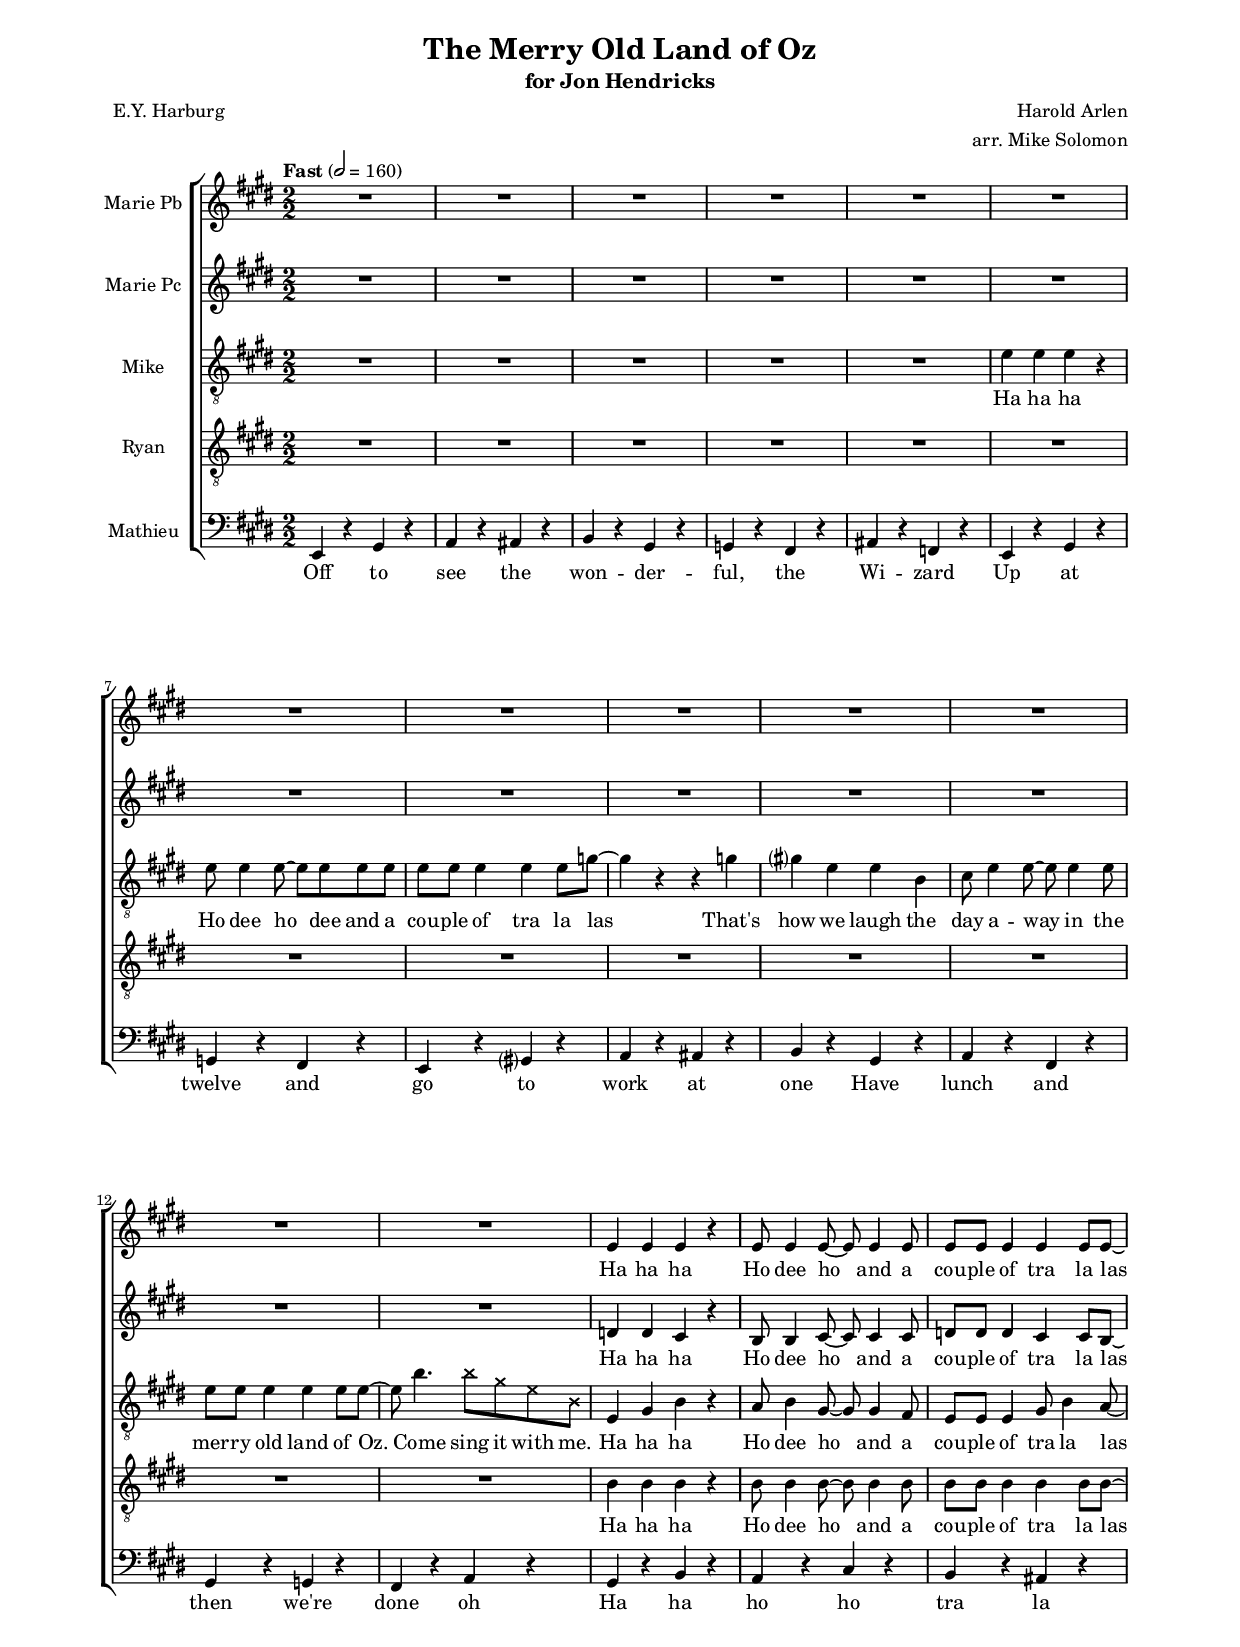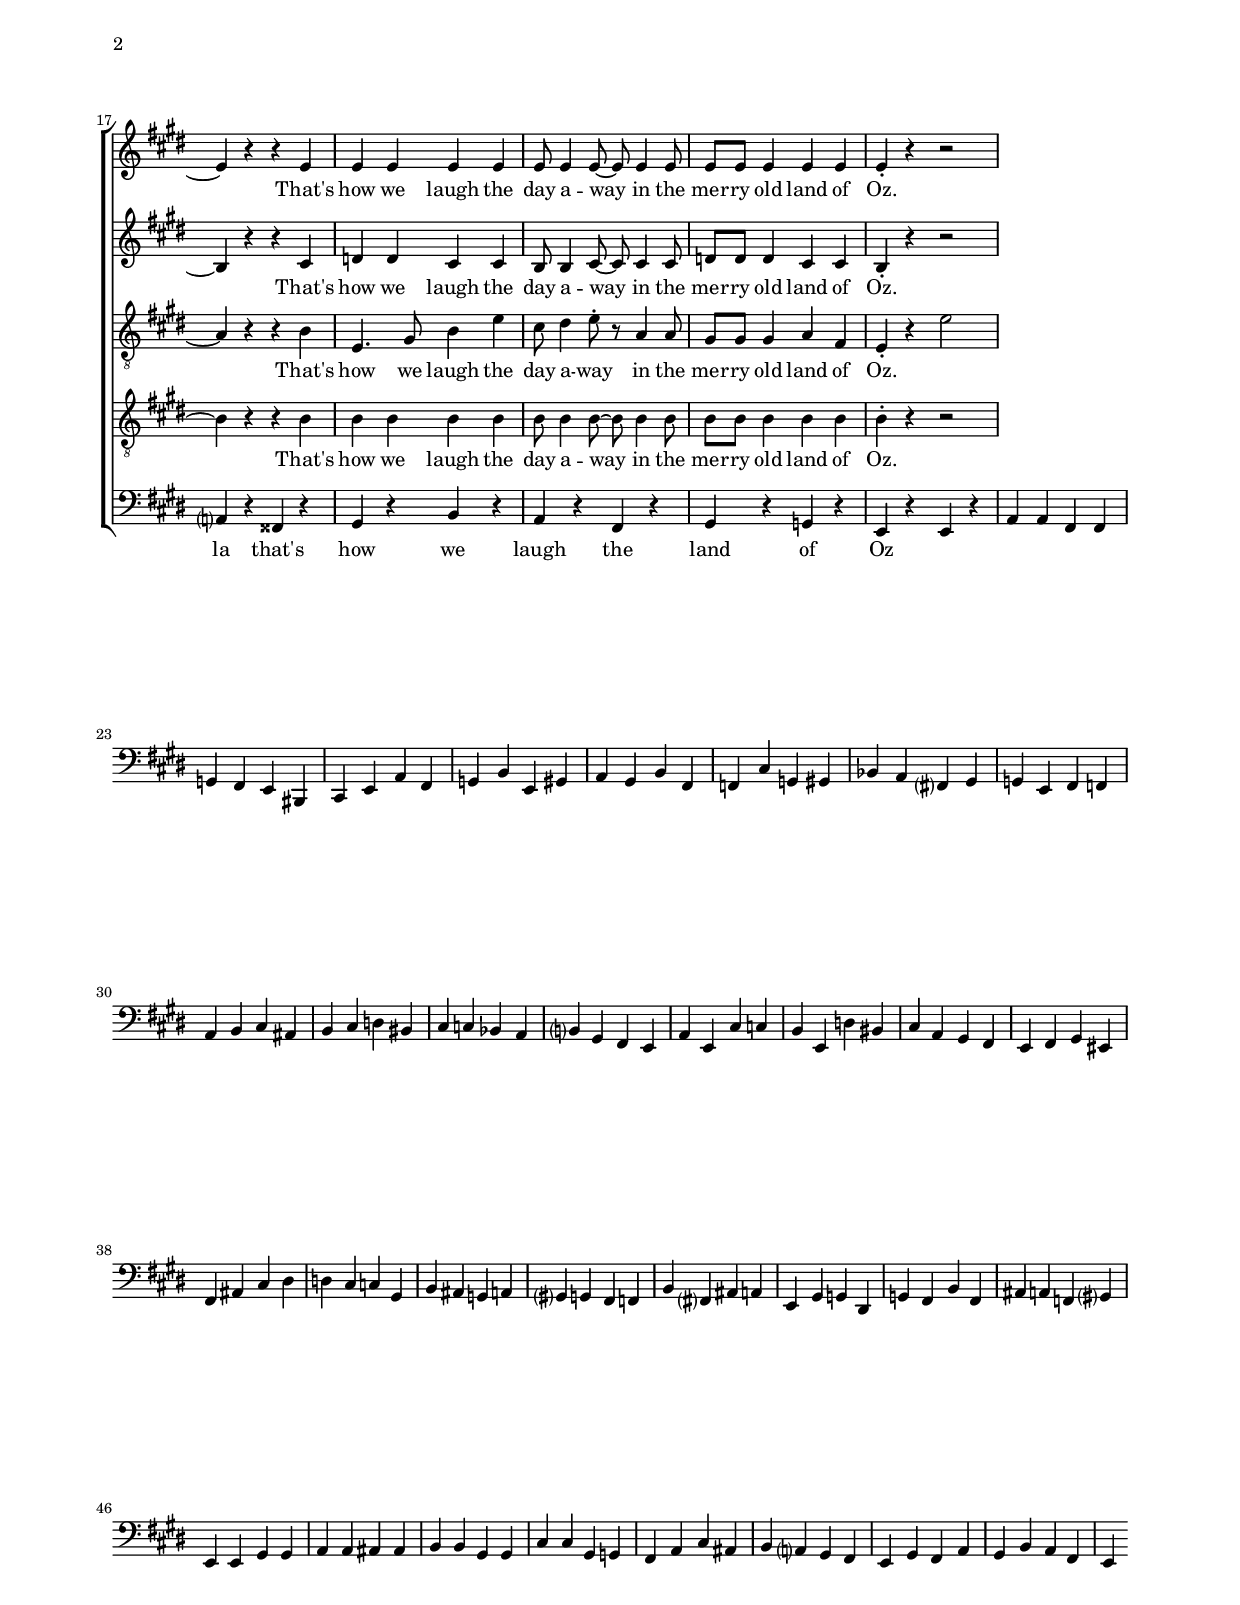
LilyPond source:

\version "2.17.0"
\include "defs-devel.ly"
\paper {
  footnote-separator-markup = \markup { \column { " "\override #`(span-factor . 1/5) { \draw-hline } }}
  footnote-padding = 5\mm
  top-system-spacing = #'((basic-distance . 1) (minimum-distance . 0) (padding . 1) (stretchability . 40))
  bottom-system-spacing = #'((basic-distance . 1) (minimum-distance . 0) (padding . 1) (stretchability . 50))
  ragged-right = ##f
  left-margin = 0.75\in
  right-margin = 0.75\in
  top-margin = 0.5\in
  bottom-margin = 0.6\in
  ragged-last-bottom = ##f
  %max-systems-per-page = #2
}
maybeStemUp =  { %{\stemUp%} }
maybeStemDown =  { %{\stemDown%} }
maybeStemNeutral = { %{\stemNeutral%} }
#(ly:set-option 'point-and-click #f)
sim = \markup \italic "sim."
MyRed = \Red
MyBlack = \Black
myred = \once \override NoteHead.color = #red
myblack = \revert NoteHead.color
%MyRed = \revert NoteHead.color
%MyBlack = \revert NoteHead.color
%myred = \revert NoteHead.color
%myblack = \revert NoteHead.color

%{
  repeated note
  repeated lick
  digs, scoops, etc
  rests in strange places...
  
%}

\header {
  title = "The Merry Old Land of Oz" %(1)"
  subtitle = \markup { for Jon Hendricks }
  composer = "Harold Arlen"
  poet = "E.Y. Harburg"
  arranger = "arr. Mike Solomon"
}

nothing = {}

marks = {
  \time 2/2
  \tempo "Fast" 2=160
}

prefatoryMatter = {
  \key e \major
  #(set-accidental-style 'modern-cautionary)
}

soprano = \relative c' {
  \prefatoryMatter
  R1*13 |
  e4 e e r |
  e8 e4 e8 ~ e e4 e8 |
  e e e4 e4 e8 e ~ |
  e4 r r e |
  e e e e |
  e8 e4 e8 ~ e e4 e8 |
  e8 e e4 e e |
  e4-. r r2 |
}

sopranoWords = \lyricmode {
  Ha ha ha
  Ho dee ho and a
  cou -- ple of tra la las
  That's how we laugh the day a -- way in the mer -- ry old land of Oz.
}

mezzo = \relative c' {
  \prefatoryMatter
  R1*13 |
  d4 d cis r |
  b8 b4 cis8 ~ cis cis4 cis8 |
  d d d4 cis4 cis8 b ~ |
  b4 r r cis |
  d d cis cis |
  b8 b4 cis8 ~ cis cis4 cis8 |
  d8 d d4 cis cis |
  b4-. r r2 |
}

mezzoWords = \lyricmode {
  Ha ha ha
  Ho dee ho and a
  cou -- ple of tra la las
  That's how we laugh the day a -- way in the mer -- ry old land of Oz.
}

alto = \relative c' {
  \prefatoryMatter
  \clef "treble_8"
  R1*5 |
  e4 e e r |
  e8 e4 e8 ~ e e e e |
  e e e4 e4 e8 g ~ |
  g4 r r g |
  gis! e e b cis8 e4 e8 ~ e e4 e8 |
  e8 e e4 e e8 e ~ e8 b'4. \Cross b8 gis e b 
  \nnnn e,4 gis b r |
  a8 b4 gis8 ~ gis gis4 fis8 |
  e e e4 gis8 b4 a8 ~ |
  a4 r r b |
  e,4. gis8 b4 e |
  cis8 dis4 e8-. r a,4 a8 |
  gis gis gis4 a fis |
  e-. r e'2 |
}

altoWords = \lyricmode {
  Ha ha ha
  Ho dee ho dee and a
  cou -- ple of tra la las
  That's how we laugh the day a -- way in the mer -- ry old land of Oz.
  Come sing it with me.
  Ha ha ha
  Ho dee ho and a
  cou -- ple of tra la las
  That's how we laugh the day a -- way in the mer -- ry old land of Oz.
}

tenor = \relative c' {
  \prefatoryMatter
  \clef "treble_8"
  R1*13 |
  b4 b b r |
  b8 b4 b8 ~ b b4 b8 |
  b b b4 b4 b8 b ~ |
  b4 r r b |
  b b b b |
  b8 b4 b8 ~ b b4 b8 |
  b8 b b4 b b |
  b4-. r r2 |
}

tenorWords = \lyricmode {
  Ha ha ha
  Ho dee ho and a
  cou -- ple of tra la las
  That's how we laugh the day a -- way in the mer -- ry old land of Oz.
}

bass = \relative c, {
  \prefatoryMatter
  \clef "bass"
  e4 r gis r |
  a r ais r |
  b r gis r |
  g r fis r |
  ais r f r |
  %%
  e r gis r |
  g r fis r |
  e r gis r |
  a r ais r |
  b r gis r |
  a r fis r |
  gis r g r |
  fis r a r |
  %%
  gis r b r |
  a r cis r |
  b r ais r |
  a r fisis r |
  gis r b r |
  a r fis r |
  gis r g r |
  e r e r |
  %%%
  a a fis fis |
  g fis e bis |
  cis e a fis |
  g b e, gis |
  a gis b fis |
  f cis' g gis |
  bes a fis gis |
  g e fis f |
  %%%
  a b cis ais |
  b cis d bis |
  cis c bes a |
  b gis fis e |
  a e cis' c |
  b e, d' bis |
  cis a gis fis |
  e fis gis eis |
  %%%
  fis ais cis dis |
  d cis c gis |
  b ais g a |
  gis g fis f |
  b fis ais a |
  e gis g dis |
  g fis b fis |
  ais a f gis |
  %%
  e e gis gis |
  a a ais ais |
  b b gis gis |
  cis cis gis g |
  fis a cis ais |
  b a gis fis |
  e gis fis a |
  gis b a fis |
  e
}

bassWords = \lyricmode {
  Off to see the won -- der -- ful, the Wi -- zard
  Up at twelve and go to work at one
  Have lunch and then we're done oh
  Ha ha ho ho
  tra la la that's 
  how we laugh the land of Oz
}

%%% SCORE
#(set-global-staff-size 16)

\score {
  \new ChoirStaff <<
    \new Staff \with { instrumentName = #"Marie Pb" %shortInstrumentName = #"M."
} <<
      \new Voice = "soprano" { << { \numericTimeSignature
        \soprano
      } {
        \marks
      } {
        \nothing
      }>> }
      \new Lyrics \lyricsto "soprano" {
        \sopranoWords
      }
    >>
    \new Staff \with { instrumentName = #"Marie Pc" %shortInstrumentName = #"E."
} <<
      \new Voice = "mezzo" { << { \numericTimeSignature
        \mezzo
      } {
        \nothing
      } >> }
      \new Lyrics \lyricsto "mezzo" {
        \mezzoWords
      }
    >>
    \new Staff \with { instrumentName = #"Mike" %shortInstrumentName = #"Mk."
} <<
      \new Voice = "alto" { << { \numericTimeSignature
        \alto
      } {
        \nothing
      } >> }
      \new Lyrics \lyricsto "alto" {
        \altoWords
      }
    >>
    \new Staff \with { instrumentName = #"Ryan" %shortInstrumentName = #"R."
} <<
      \new Voice = "tenor" { << { \numericTimeSignature
        \tenor
      } {
        \nothing
      } >> }
      \new Lyrics \lyricsto "tenor" {
        \tenorWords
      }
    >>
    \new Staff = "realBass" \with { instrumentName = #"Mathieu" %shortInstrumentName = #"P." %\markup { \concat { E \super u . } }
} <<
      \new Voice = "bass" { << { \numericTimeSignature
        \bass
      } {
        \nothing
      } >> }
      \new Lyrics \lyricsto "bass" {
        \bassWords
      }
    >>
  >>
  \layout {
    \context {
      \Voice
      \override TextScript #'layer = #6
      \override NoteHead #'layer = #7
      \override Glissando #'breakable = ##t
      \override TupletNumber #'breakable = ##t
      \override TupletBracket #'breakable = ##t
      \remove "Forbid_line_break_engraver"
    }
    \context {
      \Staff
      \consists "Metronome_mark_engraver"
      \override TimeSignature #'style = #'numbered
      \override StaffSymbol #'layer = #4
      \override TimeSignature #'layer = #3
      \override TimeSignature #'whiteout = ##t
    }
    \context {
      \Lyrics
      %\override LyricText #'whiteout = ##t
      \override LyricText #'layer = #6
    }
    \context {
      \Score
      \remove "Metronome_mark_engraver"
      \override NonMusicalPaperColumn #'allow-loose-spacing = ##f
    }
  }
}

%{
%%% piano redux
#(set-global-staff-size 20)

\score {
  \new PianoStaff <<
    \new Staff <<
      \new Voice = "1" { \voiceOne << \soprano \marks >> }
      \new Voice = "2" { \voiceTwo \mezzo }
      \new Voice = "3" { \voiceThree \alto }
    >>
    \new Staff <<
      \new Voice = "4" { \voiceOne \tenor }
      \new Voice = "5" { \voiceTwo \bass }
    >>
  >>
  \layout {
    \context {
      \Voice
      \override TextScript #'layer = #6
      \override NoteHead #'layer = #7
      \override Glissando #'breakable = ##t
      \override TupletNumber #'breakable = ##t
      \override TupletBracket #'breakable = ##t
      \remove "Forbid_line_break_engraver"
    }
    \context {
      \Staff
      \consists "Metronome_mark_engraver"
      \override TimeSignature #'style = #'numbered
      \override StaffSymbol #'layer = #4
      \override TimeSignature #'layer = #3
      \override TimeSignature #'whiteout = ##t
    }
    \context {
      \Lyrics
      %\override LyricText #'whiteout = ##t
      \override LyricText #'layer = #6
    }
    \context {
      \Score
      \remove "Metronome_mark_engraver"
      \override NonMusicalPaperColumn #'allow-loose-spacing = ##f
    }
  }
}
%}
%%% MIDI

\score {
  \transpose c c \new ChoirStaff <<
    \new Staff \with { midiInstrument = #"alto sax" instrumentName = #"Marie Pb" %shortInstrumentName = #"M."
} <<
      \new Voice = "soprano" { << { \numericTimeSignature
        \soprano
      } {
        \marks
      } >> }
      \new Lyrics \lyricsto "soprano" {
        \sopranoWords
      }
    >>
    \new Staff \with { midiInstrument = #"trumpet" instrumentName = #"Marie Pc" %shortInstrumentName = #"E."
} <<
      \new Voice = "mezzo" { \numericTimeSignature
        \mezzo
      }
      \new Lyrics \lyricsto "mezzo" {
        \mezzoWords
      }
    >>
    \new Staff \with { midiInstrument = #"tenor sax" instrumentName = #"Mike" %shortInstrumentName = #"Mk."
} <<
      \new Voice = "alto" { \numericTimeSignature
        \alto
      }
      \new Lyrics \lyricsto "alto" {
        \altoWords
      }
    >>
    \new Staff \with { midiInstrument = #"baritone sax" instrumentName = #"Ryan" %shortInstrumentName = #"R."
} <<
      \new Voice = "tenor" { \numericTimeSignature
        \tenor
      }
      \new Lyrics \lyricsto "tenor" {
        \tenorWords
      }
    >>
    \new Staff \with { midiInstrument = #"electric bass (finger)" instrumentName = #"Mathieu" %shortInstrumentName = #"P." %\markup { \concat { E \super u . } }
} <<
      \new Voice = "bass" { \numericTimeSignature
        \bass
      }
      \new Lyrics \lyricsto "bass" {
        \bassWords
      }
    >>
  >>
  \midi {}
}
